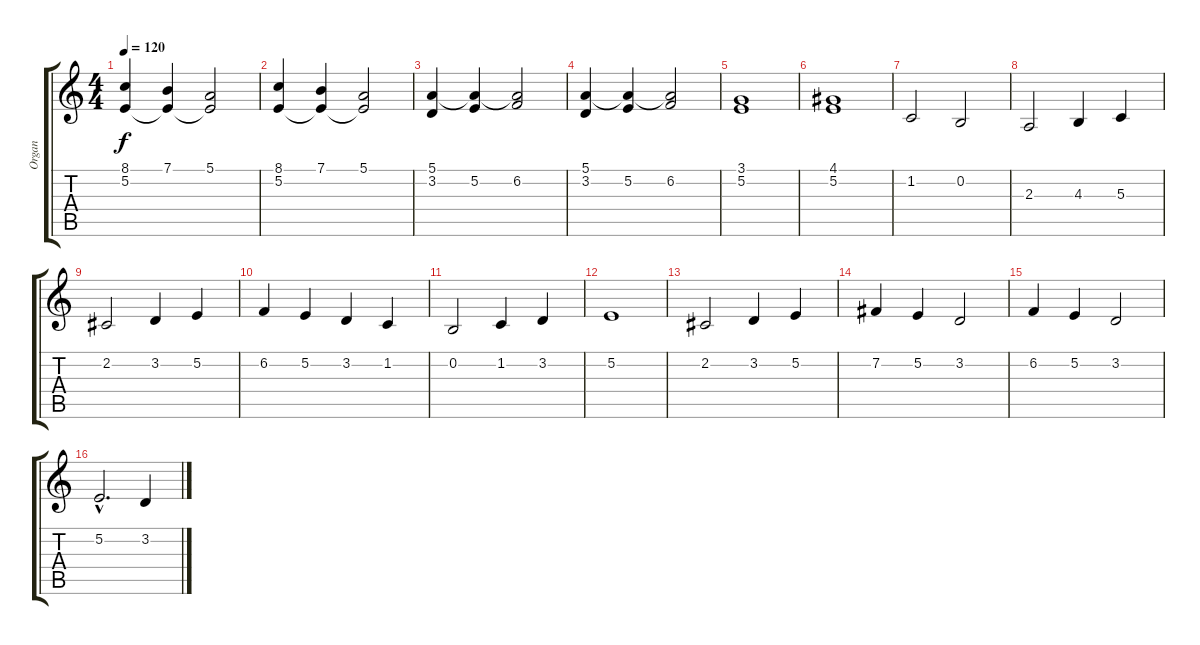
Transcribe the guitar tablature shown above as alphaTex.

\track ("Organ" "Organ") {instrument drawbarorgan}
\staff {score tabs}
\tuning (E4 B3 G3 D3 A2 E2) {hide}
\ts (4 4)
\tempo 120
\clef g2
\ks c
(8.1 5.2).4{dy f} (7.1 5.2{t}).4 (5.1 5.2{t}).2 |
(8.1 5.2).4 (7.1 5.2{t}).4 (5.1 5.2{t}).2 |
(5.1 3.2).4 (5.1{t} 5.2).4 (5.1{t} 6.2).2 |
(5.1 3.2).4 (5.1{t} 5.2).4 (5.1{t} 6.2).2 |
(3.1 5.2).1 |
(4.1 5.2).1 |
1.2.2{volume 11} 0.2.2 |
2.3.2 4.3.4 5.3.4 |
2.2.2 3.2.4 5.2.4 |
6.2.4 5.2.4 3.2.4 1.2.4 |
0.2.2 1.2.4 3.2.4 |
5.2.1 |
2.2.2 3.2.4 5.2.4 |
7.2.4 5.2.4 3.2.2 |
6.2.4 5.2.4 3.2.2 |
5.2{hac}.2{d} 3.2.4
